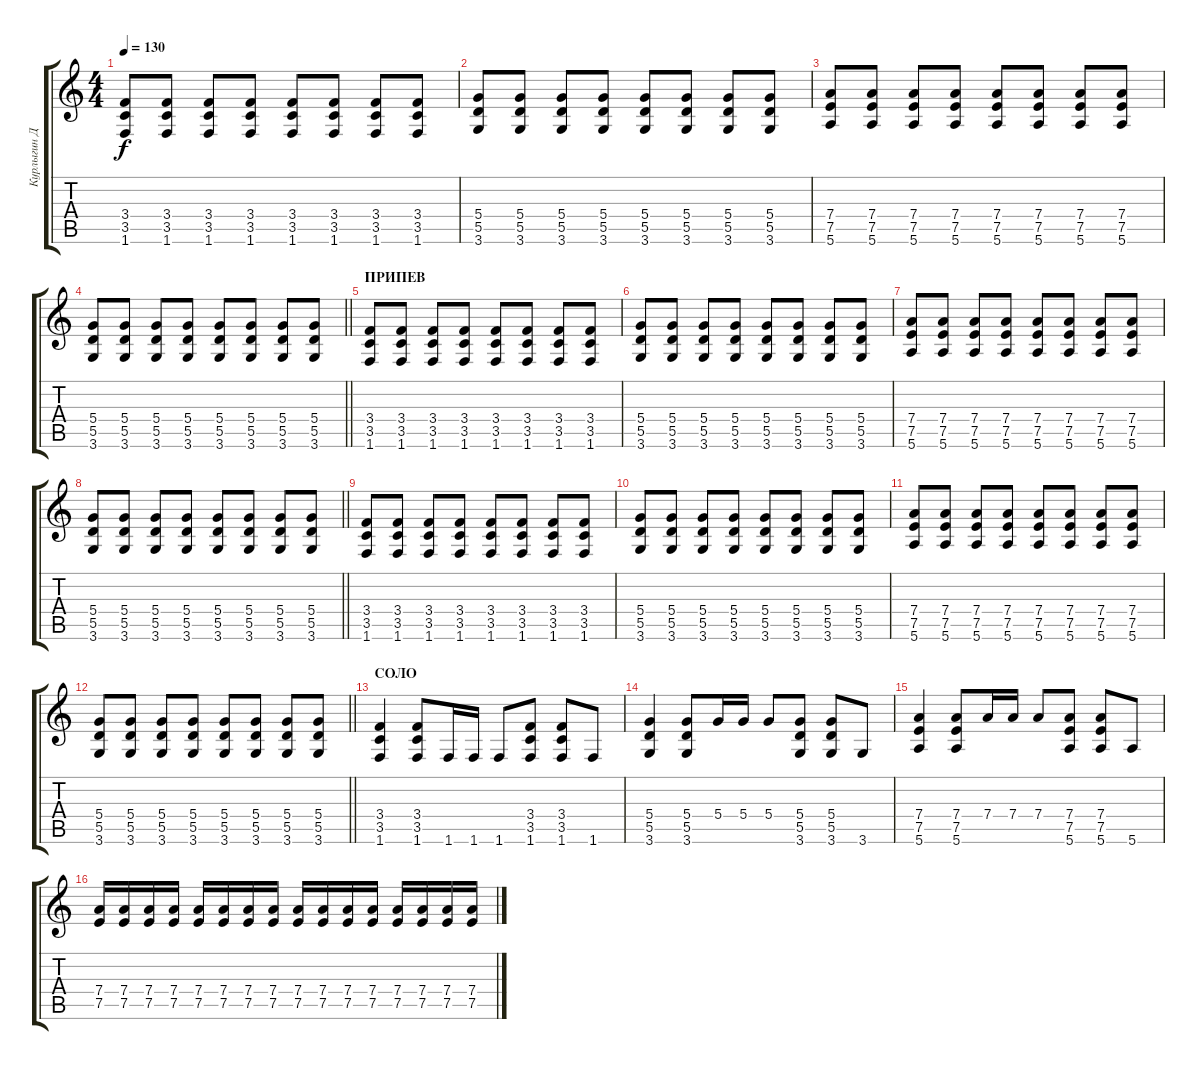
\track ("Курлыгин Дмитрий" "Курлыгин Д") {instrument distortionguitar}
\staff {score tabs}
\tuning (E4 B3 G3 D3 A2 E2) {hide}
\ts (4 4)
\tempo 130
\clef g2
\ks c
(3.4 3.5 1.6).8{dy f} (3.4 3.5 1.6).8 (3.4 3.5 1.6).8 (3.4 3.5 1.6).8 (3.4 3.5 1.6).8 (3.4 3.5 1.6).8 (3.4 3.5 1.6).8 (3.4 3.5 1.6).8 |
(5.4 5.5 3.6).8 (5.4 5.5 3.6).8 (5.4 5.5 3.6).8 (5.4 5.5 3.6).8 (5.4 5.5 3.6).8 (5.4 5.5 3.6).8 (5.4 5.5 3.6).8 (5.4 5.5 3.6).8 |
(7.4 7.5 5.6).8 (7.4 7.5 5.6).8 (7.4 7.5 5.6).8 (7.4 7.5 5.6).8 (7.4 7.5 5.6).8 (7.4 7.5 5.6).8 (7.4 7.5 5.6).8 (7.4 7.5 5.6).8 |
\barLineRight lightlight
(5.4 5.5 3.6).8 (5.4 5.5 3.6).8 (5.4 5.5 3.6).8 (5.4 5.5 3.6).8 (5.4 5.5 3.6).8 (5.4 5.5 3.6).8 (5.4 5.5 3.6).8 (5.4 5.5 3.6).8 |
\section ("" "ПРИПЕВ")
(3.4 3.5 1.6).8 (3.4 3.5 1.6).8 (3.4 3.5 1.6).8 (3.4 3.5 1.6).8 (3.4 3.5 1.6).8 (3.4 3.5 1.6).8 (3.4 3.5 1.6).8 (3.4 3.5 1.6).8 |
(5.4 5.5 3.6).8 (5.4 5.5 3.6).8 (5.4 5.5 3.6).8 (5.4 5.5 3.6).8 (5.4 5.5 3.6).8 (5.4 5.5 3.6).8 (5.4 5.5 3.6).8 (5.4 5.5 3.6).8 |
(7.4 7.5 5.6).8 (7.4 7.5 5.6).8 (7.4 7.5 5.6).8 (7.4 7.5 5.6).8 (7.4 7.5 5.6).8 (7.4 7.5 5.6).8 (7.4 7.5 5.6).8 (7.4 7.5 5.6).8 |
\barLineRight lightlight
(5.4 5.5 3.6).8 (5.4 5.5 3.6).8 (5.4 5.5 3.6).8 (5.4 5.5 3.6).8 (5.4 5.5 3.6).8 (5.4 5.5 3.6).8 (5.4 5.5 3.6).8 (5.4 5.5 3.6).8 |
(3.4 3.5 1.6).8 (3.4 3.5 1.6).8 (3.4 3.5 1.6).8 (3.4 3.5 1.6).8 (3.4 3.5 1.6).8 (3.4 3.5 1.6).8 (3.4 3.5 1.6).8 (3.4 3.5 1.6).8 |
(5.4 5.5 3.6).8 (5.4 5.5 3.6).8 (5.4 5.5 3.6).8 (5.4 5.5 3.6).8 (5.4 5.5 3.6).8 (5.4 5.5 3.6).8 (5.4 5.5 3.6).8 (5.4 5.5 3.6).8 |
(7.4 7.5 5.6).8 (7.4 7.5 5.6).8 (7.4 7.5 5.6).8 (7.4 7.5 5.6).8 (7.4 7.5 5.6).8 (7.4 7.5 5.6).8 (7.4 7.5 5.6).8 (7.4 7.5 5.6).8 |
\barLineRight lightlight
(5.4 5.5 3.6).8 (5.4 5.5 3.6).8 (5.4 5.5 3.6).8 (5.4 5.5 3.6).8 (5.4 5.5 3.6).8 (5.4 5.5 3.6).8 (5.4 5.5 3.6).8 (5.4 5.5 3.6).8 |
\section ("" "СОЛО")
(3.4 3.5 1.6).4 (3.4 3.5 1.6).8 1.6.16 1.6.16 1.6.8 (3.4 3.5 1.6).8 (3.4 3.5 1.6).8 1.6.8 |
(5.4 5.5 3.6).4 (5.4 5.5 3.6).8 5.4.16 5.4.16 5.4.8 (5.4 5.5 3.6).8 (5.4 5.5 3.6).8 3.6.8 |
(7.4 7.5 5.6).4 (7.4 7.5 5.6).8 7.4.16 7.4.16 7.4.8 (7.4 7.5 5.6).8 (7.4 7.5 5.6).8 5.6.8 |
(7.4 7.5).16 (7.4 7.5).16 (7.4 7.5).16 (7.4 7.5).16 (7.4 7.5).16 (7.4 7.5).16 (7.4 7.5).16 (7.4 7.5).16 (7.4 7.5).16 (7.4 7.5).16 (7.4 7.5).16 (7.4 7.5).16 (7.4 7.5).16 (7.4 7.5).16 (7.4 7.5).16 (7.4 7.5).16
